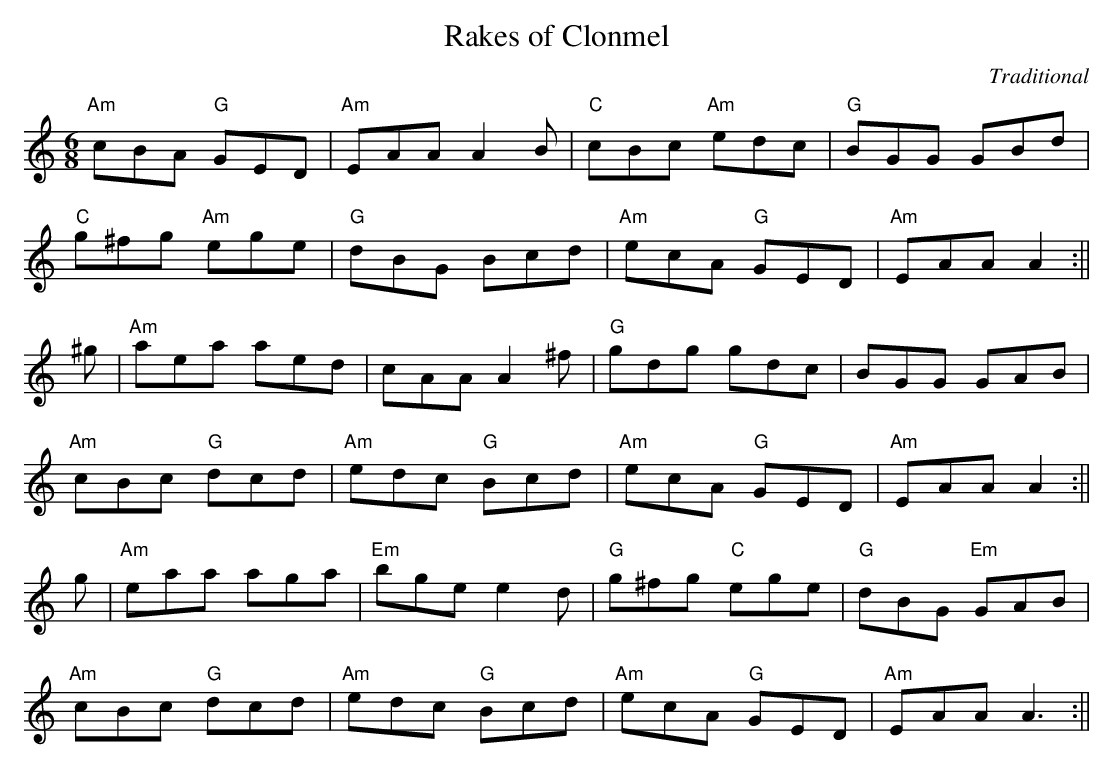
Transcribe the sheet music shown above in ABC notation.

X:1
T:Rakes of Clonmel
M: 6/8
L:1/8
C:Traditional
K:Am
"Am"cBA "G"GED|"Am"EAA A2 B|"C"cBc "Am"edc|"G"BGG GBd|
"C"g^fg "Am"ege|"G"dBG Bcd|"Am"ecA "G"GED| "Am"EAA A2:||
^g|"Am"aea aed|cAA A2 ^f|"G"gdg gdc| BGG GAB|
"Am"cBc "G"dcd|"Am"edc "G"Bcd|"Am"ecA "G"GED| "Am"EAA A2:||
g|"Am"eaa aga| "Em"bge e2 d|"G"g^fg "C"ege| "G"dBG "Em"GAB|
"Am"cBc"G" dcd|"Am" edc "G"Bcd|"Am" ecA "G"GED|"Am" EAA A3:||
